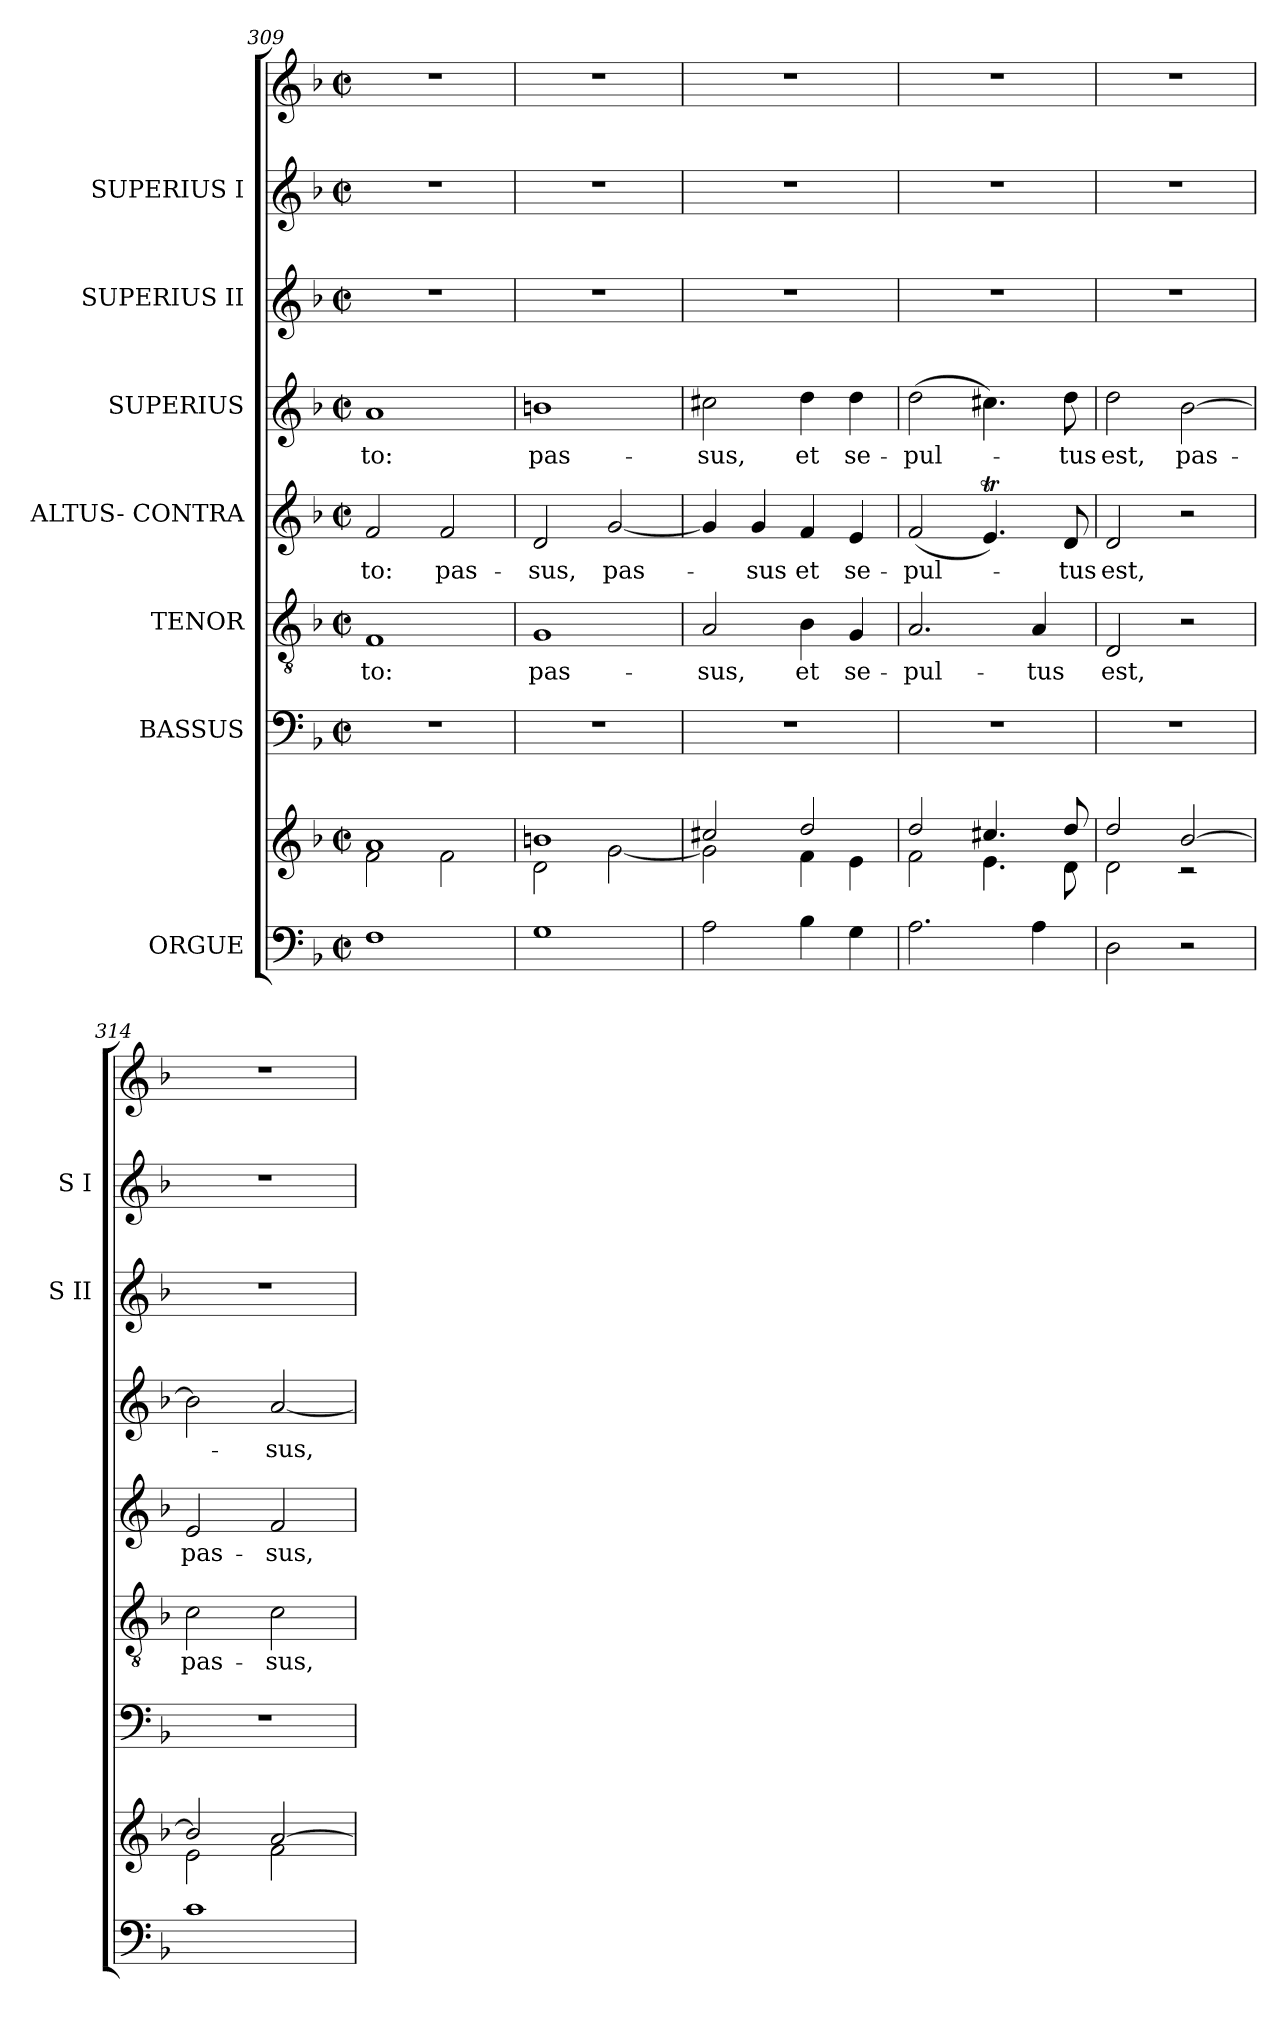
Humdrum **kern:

**kern	**kern	**kern	**kern	**text	**kern	**text	**kern	**text	**kern	**kern	**kern
*part8	*part8	*part7	*part6	*part6	*part5	*part5	*part4	*part4	*part3	*part2	*part1
*staff9	*staff8	*staff7	*staff6	*staff6	*staff5	*staff5	*staff4	*staff4	*staff3	*staff2	*staff1
*I"ORGUE	*	*I"BASSUS	*I"TENOR	*	*I"ALTUS- CONTRA	*	*I"SUPERIUS	*	*I"SUPERIUS II	*I"SUPERIUS I	*
*	*	*	*	*	*	*	*	*	*I'S II	*I'S I	*
*clefF4	*clefG2	*clefF4	*clefGv2	*	*clefG2	*	*clefG2	*	*clefG2	*clefG2	*clefG2
*k[b-]	*k[b-]	*k[b-]	*k[b-]	*	*k[b-]	*	*k[b-]	*	*k[b-]	*k[b-]	*k[b-]
*d:	*d:	*d:	*d:	*	*d:	*	*d:	*	*d:	*d:	*d:
*M2/2	*M2/2	*M2/2	*M2/2	*	*M2/2	*	*M2/2	*	*M2/2	*M2/2	*M2/2
*met(c|)	*met(c|)	*met(c|)	*met(c|)	*	*met(c|)	*	*met(c|)	*	*met(c|)	*met(c|)	*met(c|)
=309	=309	=309	=309	=309	=309	=309	=309	=309	=309	=309	=309
*	*^	*	*	*	*	*	*	*	*	*	*
!	!	!	!	!	!LO:LY:b	!	!LO:LY:b	!	!LO:LY:b	!	!	!
1F	1a	2f\	1r	1F	-to:	2f/	-to:	1a	-to:	1r	1r	1r
!	!	!	!	!	!	!	!LO:LY:b	!	!	!	!	!
.	.	2f\	.	.	.	2f/	pas-	.	.	.	.	.
!!LO:PB:g=z
=310	=310	=310	=310	=310	=310	=310	=310	=310	=310	=310	=310	=310
!	!	!	!	!	!LO:LY:b	!	!LO:LY:b	!	!LO:LY:b	!	!	!
1G	1bn	2d\	1r	1G	pas-	2d/	-sus,	1bn	pas-	1r	1r	1r
!	!	!	!	!	!	!	!LO:LY:b	!	!	!	!	!
.	.	[<2g\	.	.	.	[2g/	pas-	.	.	.	.	.
=311	=311	=311	=311	=311	=311	=311	=311	=311	=311	=311	=311	=311
!	!	!	!	!	!LO:LY:b	!	!	!	!LO:LY:b	!	!	!
2A\	2cc#X/	2g\]	1r	2A/	-sus,	4g/]	.	2cc#X\	-sus,	1r	1r	1r
!	!	!	!	!	!	!	!LO:LY:b	!	!	!	!	!
.	.	.	.	.	.	4g/	-sus	.	.	.	.	.
!	!	!	!	!	!LO:LY:b	!	!LO:LY:b	!	!LO:LY:b	!	!	!
4B-\	2dd/	4f\	.	4B-\	et	4f/	et	4dd\	et	.	.	.
!	!	!	!	!	!LO:LY:b	!	!LO:LY:b	!	!LO:LY:b	!	!	!
4G\	.	4e\	.	4G/	se-	4e/	se-	4dd\	se-	.	.	.
=312	=312	=312	=312	=312	=312	=312	=312	=312	=312	=312	=312	=312
!	!	!	!	!	!LO:LY:b	!	!LO:LY:b	!	!LO:LY:b	!	!	!
2.A\	2dd/	2f\	1r	2.A/	-pul-	(<2f/	-pul-	(>2dd\	-pul-	1r	1r	1r
.	4.cc#X/	4.e\	.	.	.	4.et/)	.	4.cc#X\)	.	.	.	.
!	!	!	!	!	!LO:LY:b	!	!	!	!	!	!	!
4A\	.	.	.	4A/	-tus	.	.	.	.	.	.	.
!	!	!	!	!	!	!	!LO:LY:b	!	!LO:LY:b	!	!	!
.	8dd/	8d\	.	.	.	8d/	-tus	8dd\	-tus	.	.	.
=313	=313	=313	=313	=313	=313	=313	=313	=313	=313	=313	=313	=313
!	!	!	!	!	!LO:LY:b	!	!LO:LY:b	!	!LO:LY:b	!	!	!
2D\	2dd/	2d\	1r	2D/	est,	2d/	est,	2dd\	est,	1r	1r	1r
!	!	!	!	!	!	!	!	!	!LO:LY:b	!	!	!
2r	[>2b-/	2rc	.	2r	.	2r	.	[2b-\	pas-	.	.	.
=314	=314	=314	=314	=314	=314	=314	=314	=314	=314	=314	=314	=314
!	!	!	!	!	!LO:LY:b	!	!LO:LY:b	!	!	!	!	!
1c	2b-/]	2e\	1r	2c\	pas-	2e/	pas-	2b-\]	.	1r	1r	1r
!	!	!	!	!	!LO:LY:b	!	!LO:LY:b	!	!LO:LY:b	!	!	!
.	[>2a/	2f\	.	2c\	-sus,	2f/	-sus,	[2a/	-sus,	.	.	.
*	*v	*v	*	*	*	*	*	*	*	*	*	*
=	=	=	=	=	=	=	=	=	=	=	=
*-	*-	*-	*-	*-	*-	*-	*-	*-	*-	*-	*-
